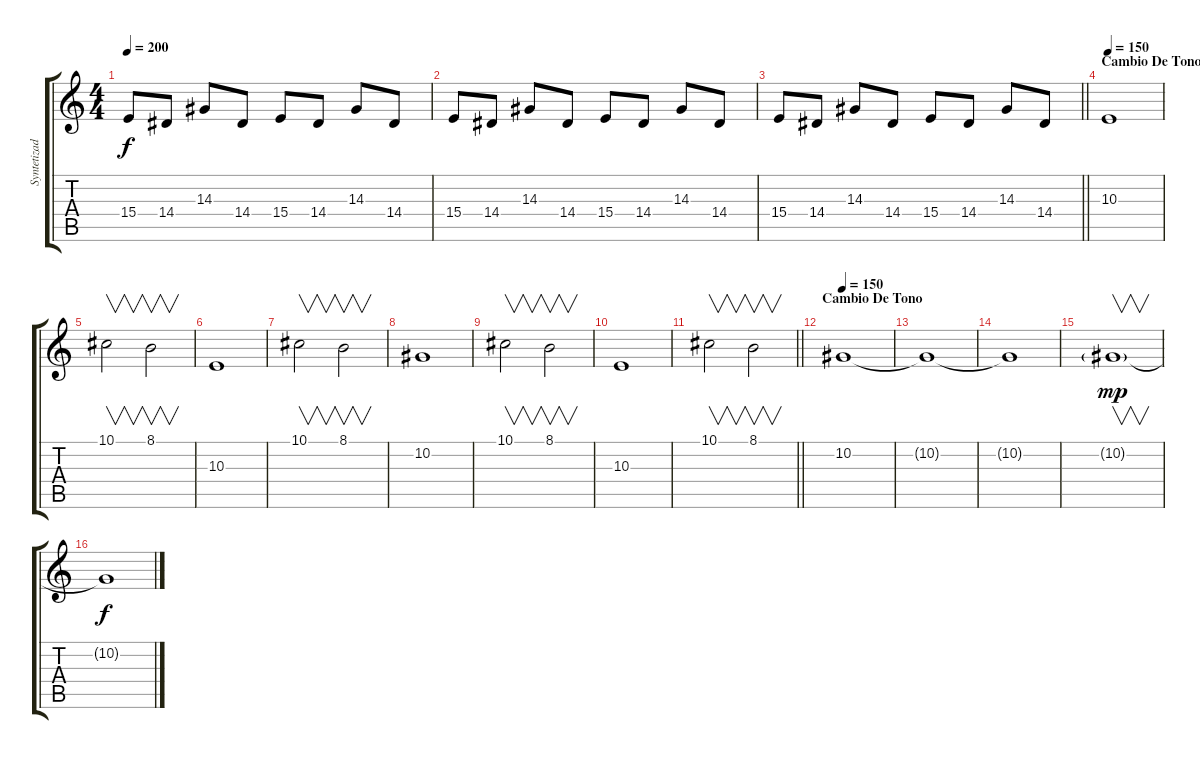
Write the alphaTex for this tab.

\track ("Syntetizador" "Syntetizad") {instrument lead2sawtooth}
\staff {score tabs}
\tuning (Eb4 Bb3 Gb3 Db3 Ab2 Eb2) {hide}
\ts (4 4)
\tempo 200
\clef g2
\ks c
15.4.8{dy f} 14.4.8 14.3.8 14.4.8 15.4.8 14.4.8 14.3.8 14.4.8 |
15.4.8 14.4.8 14.3.8 14.4.8 15.4.8 14.4.8 14.3.8 14.4.8 |
\barLineRight lightlight
15.4.8 14.4.8 14.3.8 14.4.8 15.4.8 14.4.8 14.3.8 14.4.8 |
\section ("" "Cambio De Tono")
\tempo 150
10.3.1 |
10.1.2{v} 8.1.2{v} |
10.3.1 |
10.1.2{v} 8.1.2{v} |
10.2.1 |
10.1.2{v} 8.1.2{v} |
10.3.1 |
\barLineRight lightlight
10.1.2{v} 8.1.2{v} |
\section ("" "Cambio De Tono")
\tempo 150
10.2.1 |
10.2{t}.1 |
10.2{t}.1 |
10.2{g}.1{v dy mp} |
10.2{t}.1{dy f}
